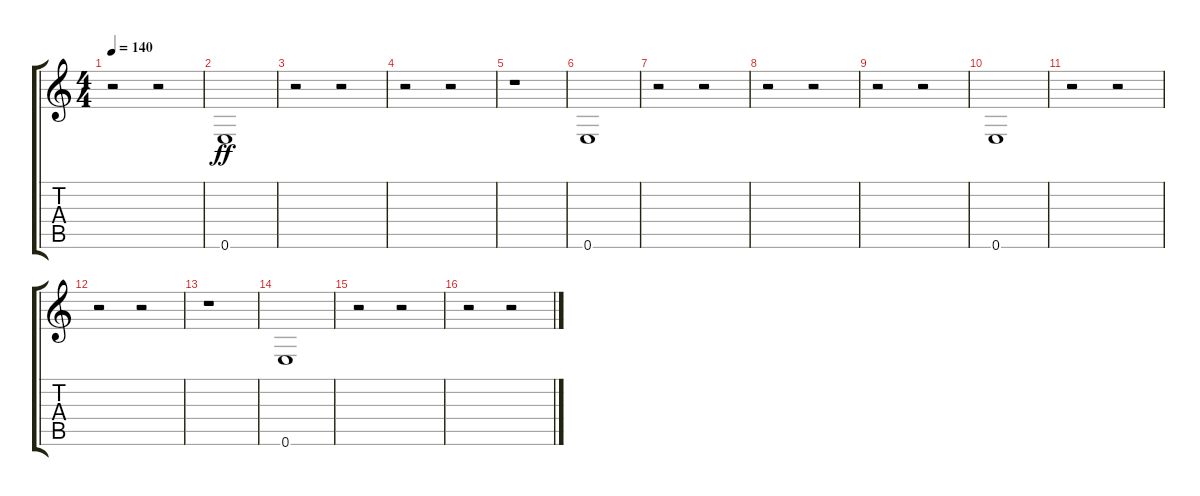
\track "" {instrument electricbassfinger}
\staff {score tabs}
\tuning (E4 B3 G3 D3 A2 E2) {hide}
\ts (4 4)
\tempo 140
\clef g2
\ks c
r.2{dy ff} r.2 |
0.6.1 |
r.2 r.2 |
r.2 r.2 |
r.1 |
0.6.1 |
r.2 r.2 |
r.2 r.2 |
r.2 r.2 |
0.6.1 |
r.2 r.2 |
r.2 r.2 |
r.1 |
0.6.1 |
r.2 r.2 |
r.2 r.2
